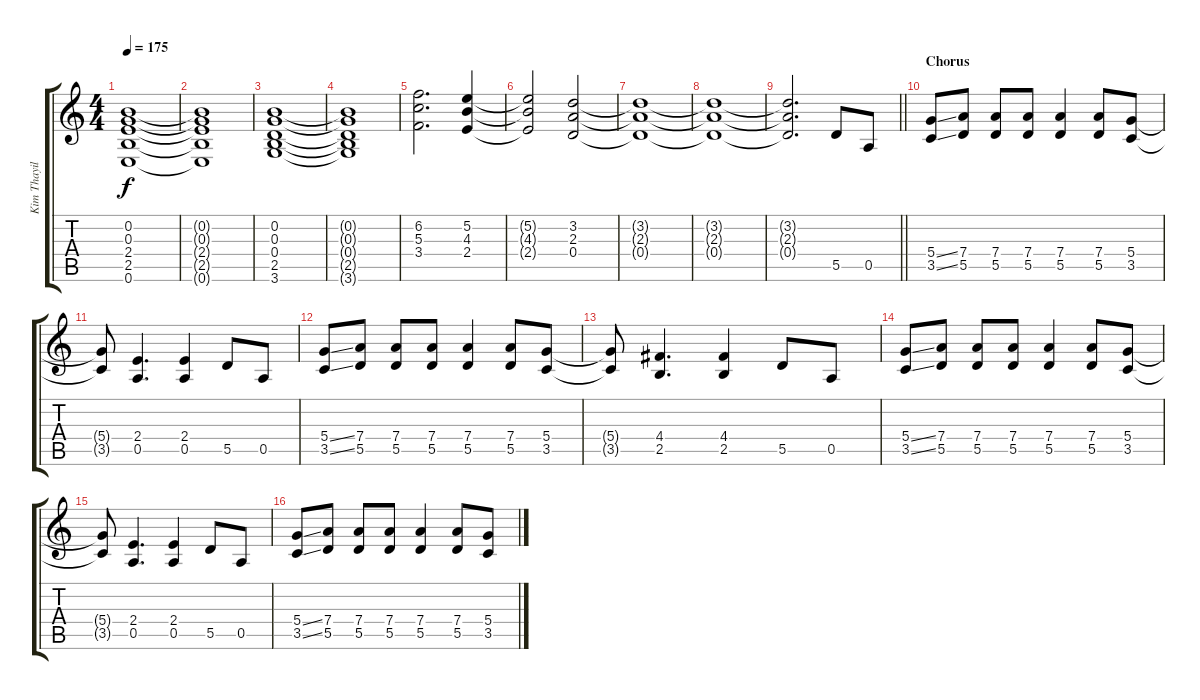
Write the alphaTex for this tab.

\track ("Kim Thayil_guitar" "Kim Thayil") {instrument overdrivenguitar}
\staff {score tabs}
\tuning (E4 B3 G3 D3 A2 E2) {hide}
\ts (4 4)
\tempo 175
\clef g2
\ks c
(0.2 0.3 2.4 2.5 0.6).1{dy f} |
(0.2{t} 0.3{t} 2.4{t} 2.5{t} 0.6{t}).1 |
(0.2 0.3 0.4 2.5 3.6).1 |
(0.2{t} 0.3{t} 0.4{t} 2.5{t} 3.6{t}).1 |
(6.2 5.3 3.4).2{d instrument overdrivenguitar} (5.2 4.3 2.4).4 |
(5.2{t} 4.3{t} 2.4{t}).2 (3.2 2.3 0.4).2 |
(3.2{t} 2.3{t} 0.4{t}).1 |
(3.2{t} 2.3{t} 0.4{t}).1 |
\barLineRight lightlight
(3.2{t} 2.3{t} 0.4{t}).2{d} 5.5.8 0.5.8 |
\section ("" "Chorus")
(5.4{ss} 3.5{ss}).8 (7.4 5.5).8 (7.4 5.5).8 (7.4 5.5).8 (7.4 5.5).4 (7.4 5.5).8 (5.4 3.5).8 |
(5.4{t} 3.5{t}).8 (2.4 0.5).4{d} (2.4 0.5).4 5.5.8 0.5.8 |
(5.4{ss} 3.5{ss}).8 (7.4 5.5).8 (7.4 5.5).8 (7.4 5.5).8 (7.4 5.5).4 (7.4 5.5).8 (5.4 3.5).8 |
(5.4{t} 3.5{t}).8 (4.4 2.5).4{d} (4.4 2.5).4 5.5.8 0.5.8 |
(5.4{ss} 3.5{ss}).8 (7.4 5.5).8 (7.4 5.5).8 (7.4 5.5).8 (7.4 5.5).4 (7.4 5.5).8 (5.4 3.5).8 |
(5.4{t} 3.5{t}).8 (2.4 0.5).4{d} (2.4 0.5).4 5.5.8 0.5.8 |
(5.4{ss} 3.5{ss}).8 (7.4 5.5).8 (7.4 5.5).8 (7.4 5.5).8 (7.4 5.5).4 (7.4 5.5).8 (5.4 3.5).8
